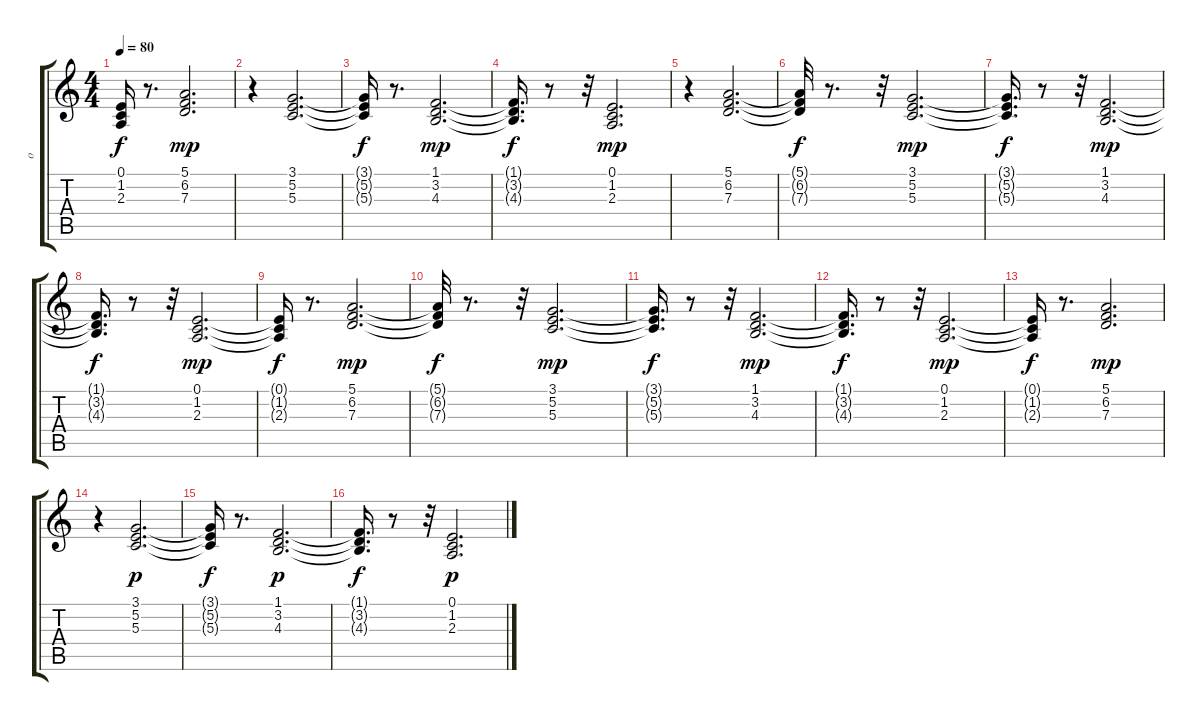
\track ("o       " "o       ") {instrument pad6metallic}
\staff {score tabs}
\tuning (E4 B3 G3 D3 A2 E2) {hide}
\ts (4 4)
\tempo 80
\clef g2
\ks c
(0.1{t} 1.2{t} 2.3{t}).16{dy f} r.8{d} (5.1 6.2 7.3).2{d dy mp} |
r.4 (3.1 5.2 5.3).2{d} |
(3.1{t} 5.2{t} 5.3{t}).16{dy f} r.8{d} (1.1 3.2 4.3).2{d dy mp} |
(1.1{t} 3.2{t} 4.3{t}).16{d dy f} r.8 r.32 (0.1 1.2 2.3).2{d dy mp} |
r.4 (5.1 6.2 7.3).2{d} |
(5.1{t} 6.2{t} 7.3{t}).32{dy f} r.8{d} r.32 (3.1 5.2 5.3).2{d dy mp} |
(3.1{t} 5.2{t} 5.3{t}).16{d dy f} r.8 r.32 (1.1 3.2 4.3).2{d dy mp} |
(1.1{t} 3.2{t} 4.3{t}).16{d dy f} r.8 r.32 (0.1 1.2 2.3).2{d dy mp} |
(0.1{t} 1.2{t} 2.3{t}).16{dy f} r.8{d} (5.1 6.2 7.3).2{d dy mp} |
(5.1{t} 6.2{t} 7.3{t}).32{dy f} r.8{d} r.32 (3.1 5.2 5.3).2{d dy mp} |
(3.1{t} 5.2{t} 5.3{t}).16{d dy f} r.8 r.32 (1.1 3.2 4.3).2{d dy mp} |
(1.1{t} 3.2{t} 4.3{t}).16{d dy f} r.8 r.32 (0.1 1.2 2.3).2{d dy mp} |
(0.1{t} 1.2{t} 2.3{t}).16{dy f} r.8{d} (5.1 6.2 7.3).2{d dy mp} |
r.4 (3.1 5.2 5.3).2{d dy p} |
(3.1{t} 5.2{t} 5.3{t}).16{dy f} r.8{d} (1.1 3.2 4.3).2{d dy p} |
(1.1{t} 3.2{t} 4.3{t}).16{d dy f} r.8 r.32 (0.1 1.2 2.3).2{d dy p}
